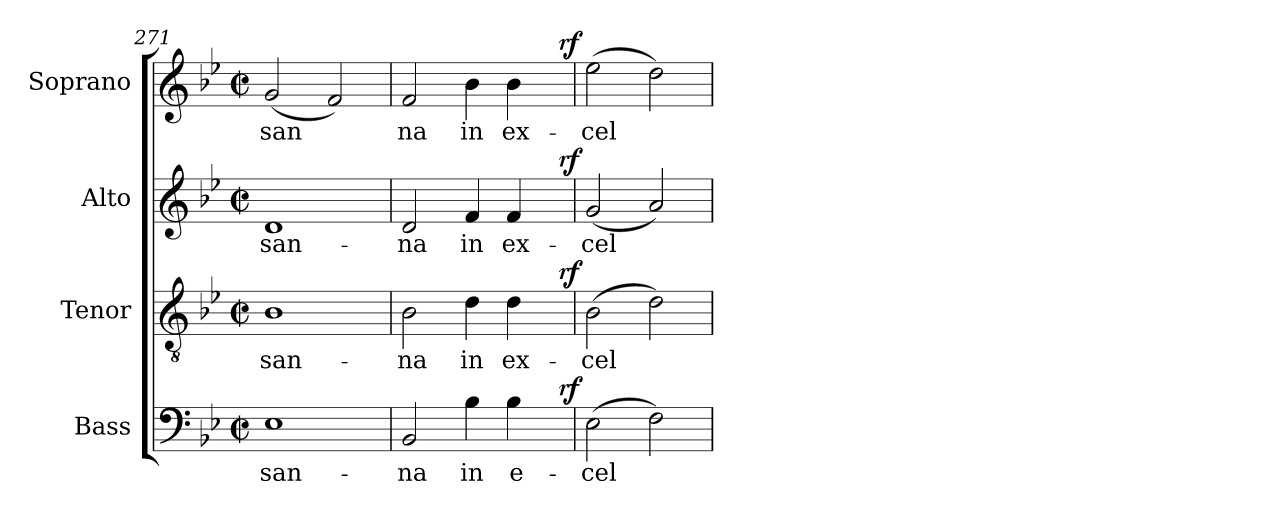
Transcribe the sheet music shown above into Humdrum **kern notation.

**kern	**text	**dynam	**kern	**text	**dynam	**kern	**text	**dynam	**kern	**text	**dynam
*part4	*part4	*part4	*part3	*part3	*part3	*part2	*part2	*part2	*part1	*part1	*part1
*staff4	*staff4	*staff4	*staff3	*staff3	*staff3	*staff2	*staff2	*staff2	*staff1	*staff1	*staff1
*I"Bass	*	*	*I"Tenor	*	*	*I"Alto	*	*	*I"Soprano	*	*
*I'B.	*	*	*I'T.	*	*	*I'A.	*	*	*I'S.	*	*
*clefF4	*	*	*clefGv2	*	*	*clefG2	*	*	*clefG2	*	*
*k[b-e-]	*	*	*k[b-e-]	*	*	*k[b-e-]	*	*	*k[b-e-]	*	*
*B-:	*	*	*B-:	*	*	*B-:	*	*	*B-:	*	*
*M2/2	*	*	*M2/2	*	*	*M2/2	*	*	*M2/2	*	*
*met(c|)	*	*	*met(c|)	*	*	*met(c|)	*	*	*met(c|)	*	*
=271	=271	=271	=271	=271	=271	=271	=271	=271	=271	=271	=271
!	!LO:LY:b:cj	!	!	!LO:LY:b:cj	!	!	!LO:LY:b:cj	!	!	!LO:LY:b:cj	!
1E-	-san-	.	1B-	-san-	.	1d	-san-	.	(<2g/	-san	.
!	!	!	!	!	!	!	!	!	!	!LO:LY:b:cj	!
.	.	.	.	.	.	.	.	.	2f/)	.	.
=272	=272	=272	=272	=272	=272	=272	=272	=272	=272	=272	=272
!	!LO:LY:b:cj	!	!	!LO:LY:b:cj	!	!	!LO:LY:b:cj	!	!	!LO:LY:b:cj	!
*^	*	*	*^	*	*	*^	*	*	*^	*	*
2BB-/	2ryy	-na	.	2B-\	2ryy	-na	.	2d/	2ryy	-na	.	2f/	2ryy	na	.
!	!	!LO:LY:b:cj	!	!	!	!LO:LY:b:cj	!	!	!	!LO:LY:b:cj	!	!	!	!LO:LY:b:cj	!
4B-\	4ryy	in	.	4d\	4ryy	in	.	4f/	4ryy	in	.	4b-\	4ryy	in	.
!	!	!LO:LY:b:cj	!	!	!	!LO:LY:b:cj	!	!	!	!LO:LY:b:cj	!	!	!	!LO:LY:b:cj	!
4B-\	8ryy	e-	.	4d\	8ryy	ex-	.	4f/	8ryy	ex-	.	4b-\	8ryy	ex-	.
.	16ryy	.	.	.	16ryy	.	.	.	16ryy	.	.	.	16ryy	.	.
.	64ryy	.	.	.	64ryy	.	.	.	64ryy	.	.	.	64ryy	.	.
!	!	!	!LO:DY:a	!	!	!	!LO:DY:a	!	!	!	!LO:DY:a	!	!	!	!LO:DY:a
.	32.ryy	.	rf	.	32.ryy	.	rf	.	32.ryy	.	rf	.	32.ryy	.	rf
=273	=273	=273	=273	=273	=273	=273	=273	=273	=273	=273	=273	=273	=273	=273	=273
!	!	!	!	!	!	!	!	!LO:TX:a:t=.	!	!	!	!	!	!	!
!	!	!	!	!LO:TX:a:t=.	!	!	!	!	!	!	!	!	!	!	!
!LO:TX:a:t=.	!	!	!	!	!	!	!	!	!	!	!	!	!	!	!
!	!	!LO:LY:b:cj	!	!	!	!LO:LY:b:cj	!	!	!	!LO:LY:b:cj	!	!	!	!LO:LY:b:cj	!
*v	*v	*	*	*	*	*	*	*v	*v	*	*	*v	*v	*	*
*	*	*	*v	*v	*	*	*	*	*	*	*	*
(>2E-\	-cel	.	(>2B-\	-cel	.	(<2g/	-cel	.	(>2ee-\	-cel	.
!	!LO:LY:b:cj	!	!	!LO:LY:b:cj	!	!	!LO:LY:b:cj	!	!	!LO:LY:b:cj	!
2F\)	.	.	2d\)	.	.	2a/)	.	.	2dd\)	.	.
=	=	=	=	=	=	=	=	=	=	=	=
*-	*-	*-	*-	*-	*-	*-	*-	*-	*-	*-	*-
